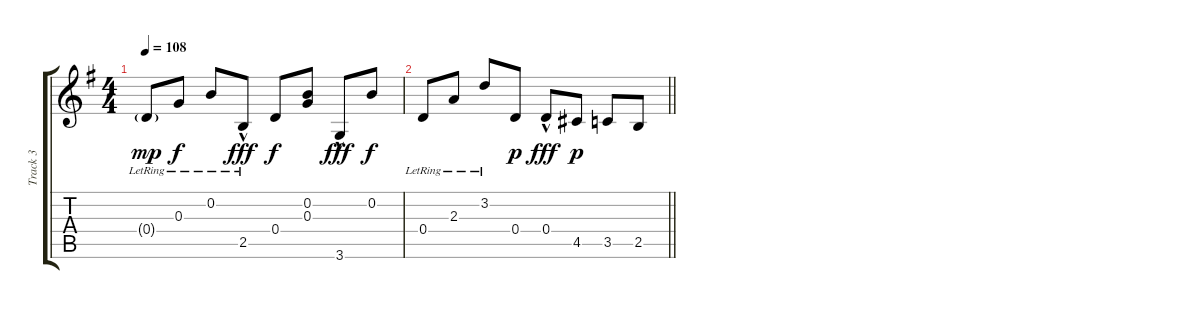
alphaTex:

\track ("Track 3" "Track 3") {instrument overdrivenguitar}
\staff {score tabs}
\tuning (E4 B3 G3 D3 A2 E2) {hide}
\ts (4 4)
\tempo 108
\clef g2
\ks g
0.4{g lr}.8{dy mp} 0.3{lr}.8{dy f} 0.2{lr}.8 2.5{hac lr}.8{dy fff} 0.4.8{dy f} (0.2 0.3).8 3.6{hac}.8{dy fff} 0.2.8{dy f} |
\barLineRight lightlight
0.4{lr}.8 2.3{lr}.8 3.2{lr}.8 0.4.8{dy p} 0.4{hac}.8{dy fff} 4.5.8{dy p} 3.5.8 2.5.8
